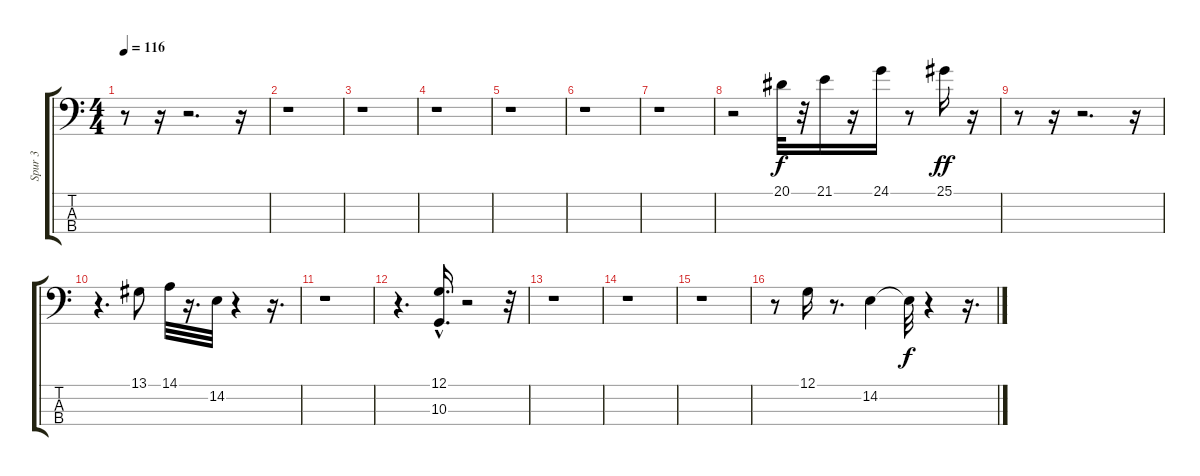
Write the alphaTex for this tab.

\track ("Spur 3" "Spur 3") {instrument altosax}
\staff {score tabs}
\tuning (G2 D2 A1 E1) {hide}
\ts (4 4)
\tempo 116
\clef f4
\ks c
r.8{dy ff} r.16 r.2{d} r.16 |
r.1 |
r.1 |
r.1 |
r.1 |
r.1 |
r.1 |
r.2 20.1.32{dy f} r.32 21.1.16 r.16 24.1.16 r.8 25.1.16{dy ff} r.16 |
r.8 r.16 r.2{d} r.16 |
r.4{d} 13.1.8 14.1.32 r.16{d} 14.2.32 r.4 r.16{d} |
r.1 |
r.4{d} (12.1{hac} 10.3{hac}).16{d} r.2 r.32 |
r.1 |
r.1 |
r.1 |
r.8 12.1.16 r.8{d} 14.2.4 14.2{t}.32{dy f} r.4 r.16{d}
